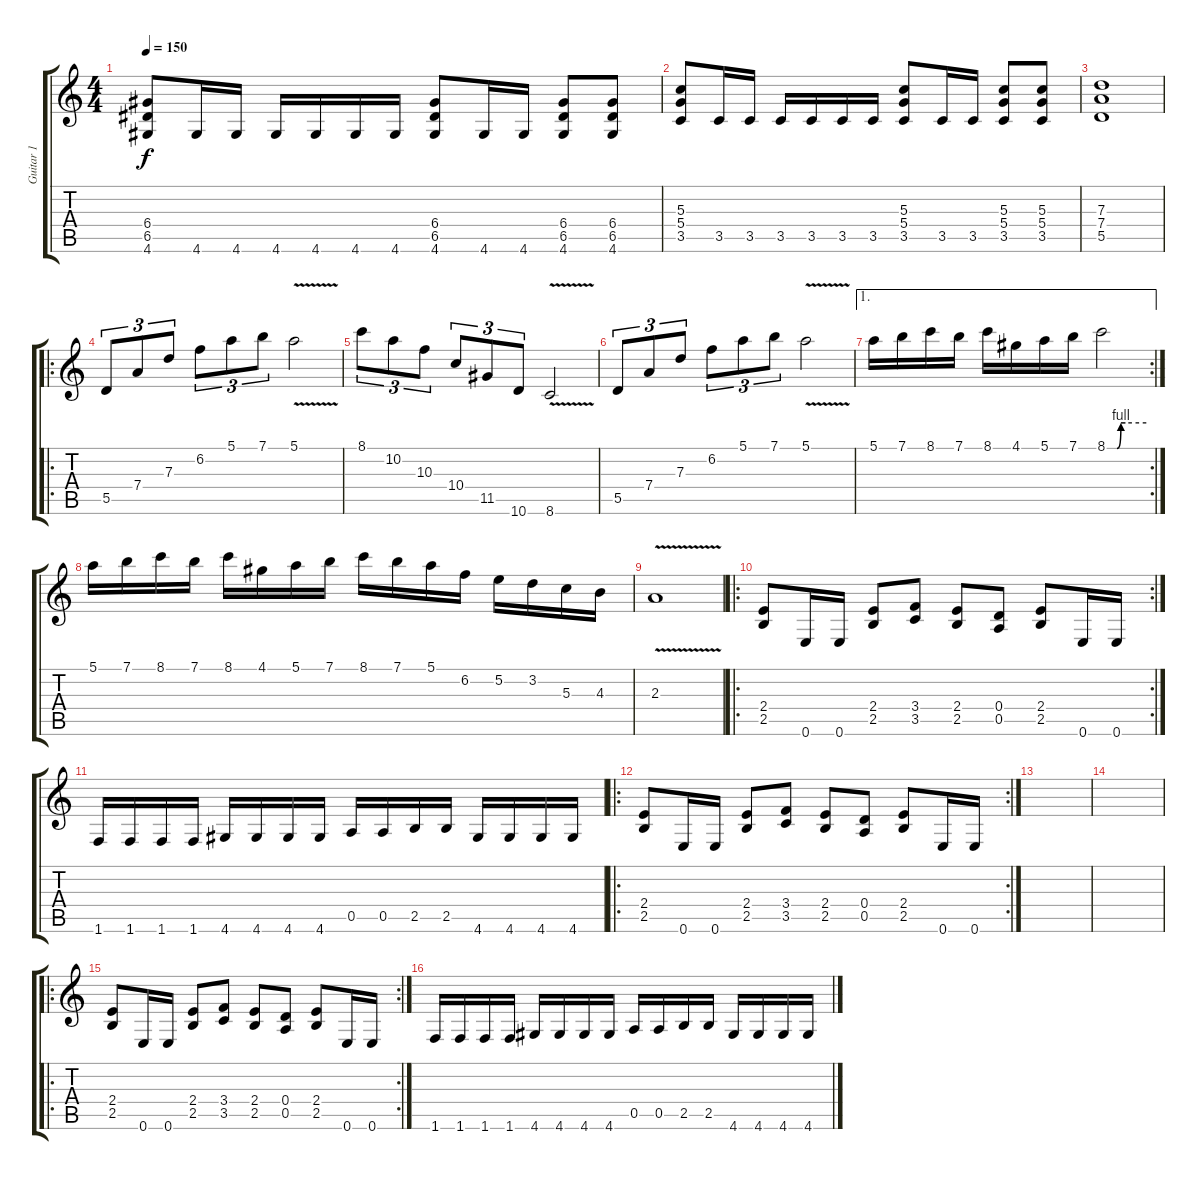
\track ("Guitar 1" "Guitar 1") {instrument distortionguitar}
\staff {score tabs}
\tuning (E4 B3 G3 D3 A2 E2) {hide}
\ts (4 4)
\tempo 150
\clef g2
\ks aminor
(6.4 6.5 4.6).8{dy f} 4.6.16 4.6.16 4.6.16 4.6.16 4.6.16 4.6.16 (6.4 6.5 4.6).8 4.6.16 4.6.16 (6.4 6.5 4.6).8 (6.4 6.5 4.6).8 |
(5.3 5.4 3.5).8 3.5.16 3.5.16 3.5.16 3.5.16 3.5.16 3.5.16 (5.3 5.4 3.5).8 3.5.16 3.5.16 (5.3 5.4 3.5).8 (5.3 5.4 3.5).8 |
(7.3 7.4 5.5).1 |
\ro
5.5.8{tu (3 2)} 7.4.8{tu (3 2)} 7.3.8{tu (3 2)} 6.2.8{tu (3 2)} 5.1.8{tu (3 2)} 7.1.8{tu (3 2)} 5.1{v}.2 |
8.1.8{tu (3 2)} 10.2.8{tu (3 2)} 10.3.8{tu (3 2)} 10.4.8{tu (3 2)} 11.5.8{tu (3 2)} 10.6.8{tu (3 2)} 8.6{v}.2 |
5.5.8{tu (3 2)} 7.4.8{tu (3 2)} 7.3.8{tu (3 2)} 6.2.8{tu (3 2)} 5.1.8{tu (3 2)} 7.1.8{tu (3 2)} 5.1{v}.2 |
\ae 1
\rc 2
5.1.16 7.1.16 8.1.16 7.1.16 8.1.16 4.1.16 5.1.16 7.1.16 8.1{be (custom 0 0 15 0 21 4 28 4 60 4)}.2 |
5.1.16 7.1.16 8.1.16 7.1.16 8.1.16 4.1.16 5.1.16 7.1.16 8.1.16 7.1.16 5.1.16 6.2.16 5.2.16 3.2.16 5.3.16 4.3.16 |
2.3{v}.1 |
\ro
\rc 2
(2.4 2.5).8 0.6.16 0.6.16 (2.4 2.5).8 (3.4 3.5).8 (2.4 2.5).8 (0.4 0.5).8 (2.4 2.5).8 0.6.16 0.6.16 |
1.6.16 1.6.16 1.6.16 1.6.16 4.6.16 4.6.16 4.6.16 4.6.16 0.5.16 0.5.16 2.5.16 2.5.16 4.6.16 4.6.16 4.6.16 4.6.16 |
\ro
\rc 2
(2.4 2.5).8 0.6.16 0.6.16 (2.4 2.5).8 (3.4 3.5).8 (2.4 2.5).8 (0.4 0.5).8 (2.4 2.5).8 0.6.16 0.6.16 |
|
|
\ro
\rc 2
(2.4 2.5).8 0.6.16 0.6.16 (2.4 2.5).8 (3.4 3.5).8 (2.4 2.5).8 (0.4 0.5).8 (2.4 2.5).8 0.6.16 0.6.16 |
1.6.16 1.6.16 1.6.16 1.6.16 4.6.16 4.6.16 4.6.16 4.6.16 0.5.16 0.5.16 2.5.16 2.5.16 4.6.16 4.6.16 4.6.16 4.6.16
